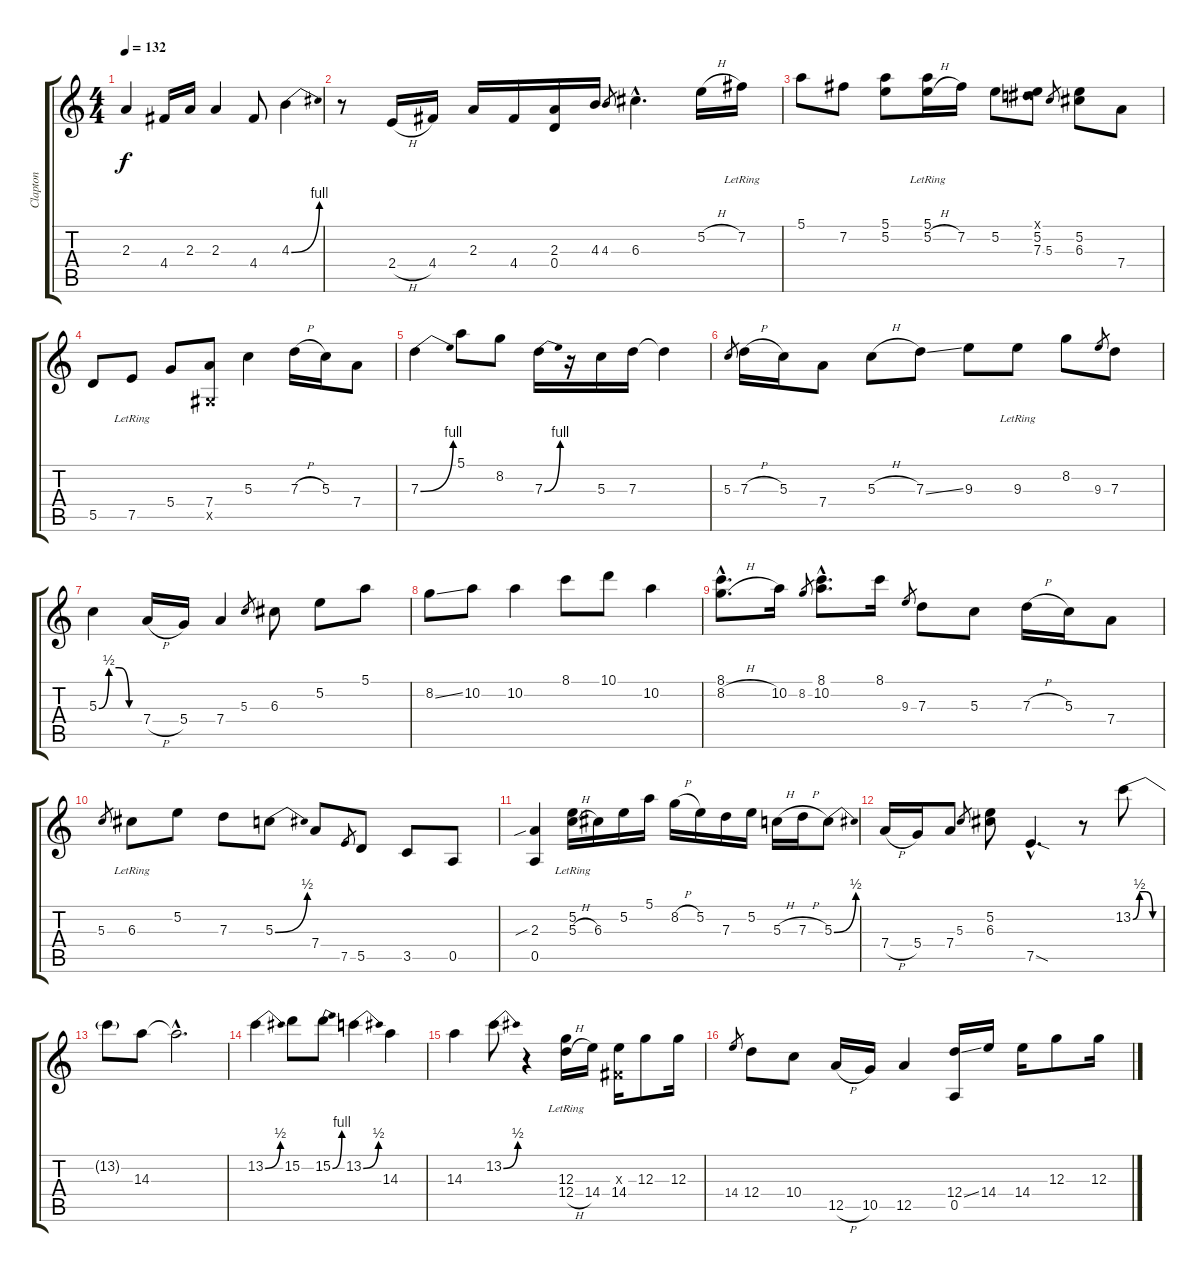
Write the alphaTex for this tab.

\track ("Clapton" "Clapton") {instrument overdrivenguitar}
\staff {score tabs}
\tuning (E4 B3 G3 D3 A2 E2) {hide}
\ts (4 4)
\tempo 132
\clef g2
\ks c
2.3.4{dy f} 4.4.16 2.3.16 2.3.4 4.4.8 4.3{be (bend 0 0 60 4)}.4 |
r.8 2.4{h}.16 4.4.16 2.3.16 4.4.16 (2.3 0.4).16 4.3.16 4.3.8{gr} 6.3{hac}.4{d} 5.2{h}.16 7.2{lr}.16 |
5.1.8 7.2.8 (5.1 5.2).8 (5.1{lr} 5.2{h}).16 7.2.16 5.2.8 (-1.1{x} 5.2 7.3).8 5.3.8{gr} (5.2 6.3).8 7.4.8 |
5.5.8 7.5{lr}.8 5.4.8 (7.4 -1.5{x}).8 5.3.4 7.3{h}.16 5.3.16 7.4.8 |
7.3{be (bend 0 0 60 4)}.4 5.1.8 8.2.8 7.3{be (bend 0 0 60 4)}.16 r.16 5.3.16 7.3.16 7.3{t}.4 |
5.3.8{gr} 7.3{h}.16 5.3.16 7.4.8 5.3{h}.8 7.3{ss}.8 9.3.8 9.3{lr}.8 8.2.8 9.3.8{gr} 7.3.8 |
5.3{be (custom 0 0 15 2 30 2 45 0 60 0)}.4 7.4{h}.16 5.4.16 7.4.4 5.3.8{gr} 6.3.8 5.2.8 5.1.8 |
8.2{ss}.8 10.2.8 10.2.4 8.1.8 10.1.8 10.2.4 |
(8.1{hac} 8.2{h hac}).8{d} 10.2.16 8.2.8{gr} (8.1{hac} 10.2{hac}).8{d} 8.1.16 9.3.8{gr} 7.3.8 5.3.8 7.3{h}.16 5.3.16 7.4.8 |
5.3.8{gr} 6.3{lr}.8 5.2.8 7.3.8 5.3{be (bend 0 0 60 2)}.8 7.4.8 7.5.8{gr} 5.5.8 3.5.8 0.5.8 |
(2.3{sib} 0.5).4 (5.2{lr} 5.3{h}).16 6.3.16 5.2.16 5.1.16 8.2{h}.16 5.2.16 7.3.16 5.2.16 5.3{h}.16 7.3{h}.16 5.3{be (bend 0 0 60 2)}.8 |
7.4{h}.16 5.4.16 7.4.8 5.3.8{gr} (5.2 6.3).8 7.5{sod hac}.4{d} r.8 13.2{be (custom 0 0 15 2 30 2 45 0 60 0)}.8 |
13.2{t}.8 14.3.8 14.3{hac t}.2{d} |
13.2{be (bend 0 0 60 2)}.4 15.2.8 15.2{be (bend 0 0 60 4)}.8 13.2{be (bend 0 0 60 2)}.4 14.3.4 |
14.3.4 13.2{be (bend 0 0 60 2)}.8 r.4 (12.3{lr} 12.4{h}).16 14.4.16 (-1.3{x} 14.4).16 12.3.8 12.3.16 |
14.4.8{gr} 12.4.8 10.4.8 12.5{h}.16 10.5.16 12.5.4 (12.4{ss} 0.5).16 14.4.16 14.4.16 12.3.8 12.3.16
